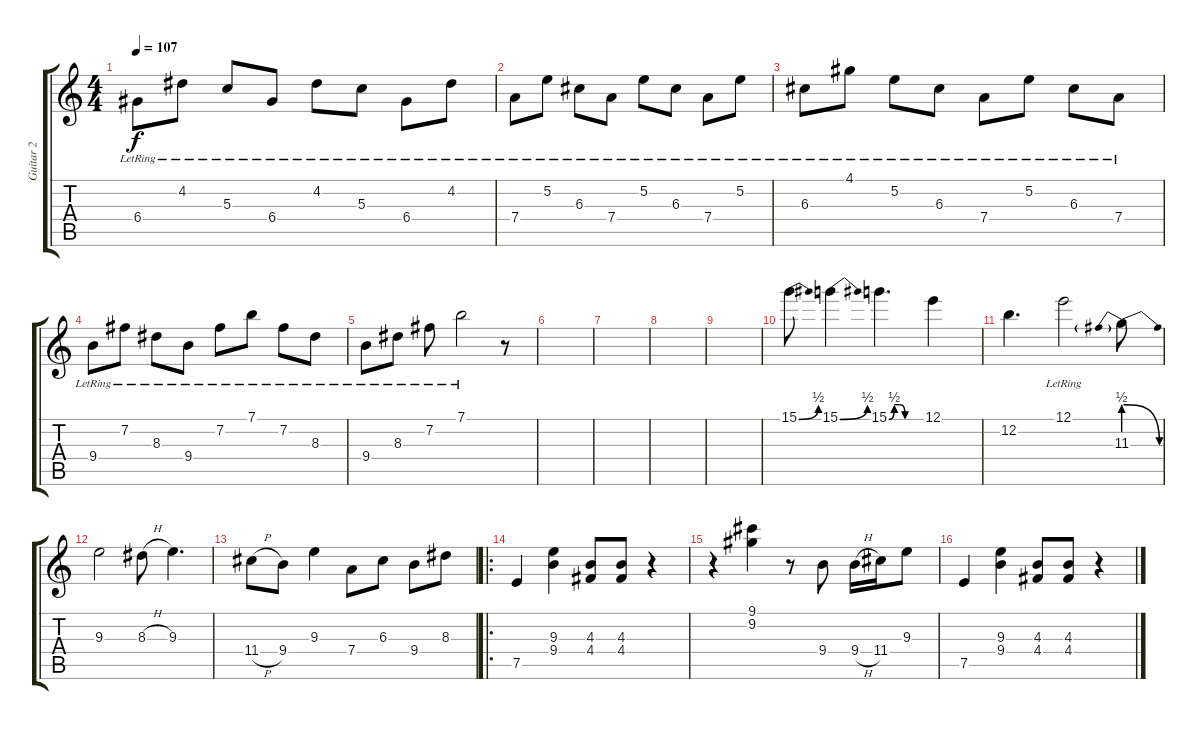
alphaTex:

\track ("Guitar 2" "Guitar 2") {instrument overdrivenguitar}
\staff {score tabs}
\tuning (E4 B3 G3 D3 A2 E2) {hide}
\ts (4 4)
\tempo 107
\clef g2
\ks c
6.4{lr}.8{dy f} 4.2{lr}.8 5.3{lr}.8 6.4{lr}.8 4.2{lr}.8 5.3{lr}.8 6.4{lr}.8 4.2{lr}.8 |
7.4{lr}.8 5.2{lr}.8 6.3{lr}.8 7.4{lr}.8 5.2{lr}.8 6.3{lr}.8 7.4{lr}.8 5.2{lr}.8 |
6.3{lr}.8 4.1{lr}.8 5.2{lr}.8 6.3{lr}.8 7.4{lr}.8 5.2{lr}.8 6.3{lr}.8 7.4{lr}.8 |
9.4{lr}.8 7.2{lr}.8 8.3{lr}.8 9.4{lr}.8 7.2{lr}.8 7.1{lr}.8 7.2{lr}.8 8.3{lr}.8 |
9.4{lr}.8 8.3{lr}.8 7.2{lr}.8 7.1{lr}.2 r.8 |
|
|
|
|
15.1{be (bend 0 0 60 2)}.8 15.1{be (bend 0 0 60 2)}.4 15.1{be (custom 0 0 10 2 20 2 30 0 60 0)}.4{d} 12.1.4 |
12.2.4{d} 12.1{lr}.2 11.3{be (prebendrelease 0 2 60 0)}.8 |
9.3.2 8.3{h}.8 9.3.4{d} |
11.4{h}.8 9.4.8 9.3.4 7.4.8 6.3.8 9.4.8 8.3.8 |
\ro
7.5.4 (9.3 9.4).4 (4.3 4.4).8 (4.3 4.4).8 r.4 |
r.4 (9.1 9.2).4 r.8 9.4.8 9.4{h}.16 11.4.16 9.3.8 |
7.5.4 (9.3 9.4).4 (4.3 4.4).8 (4.3 4.4).8 r.4
